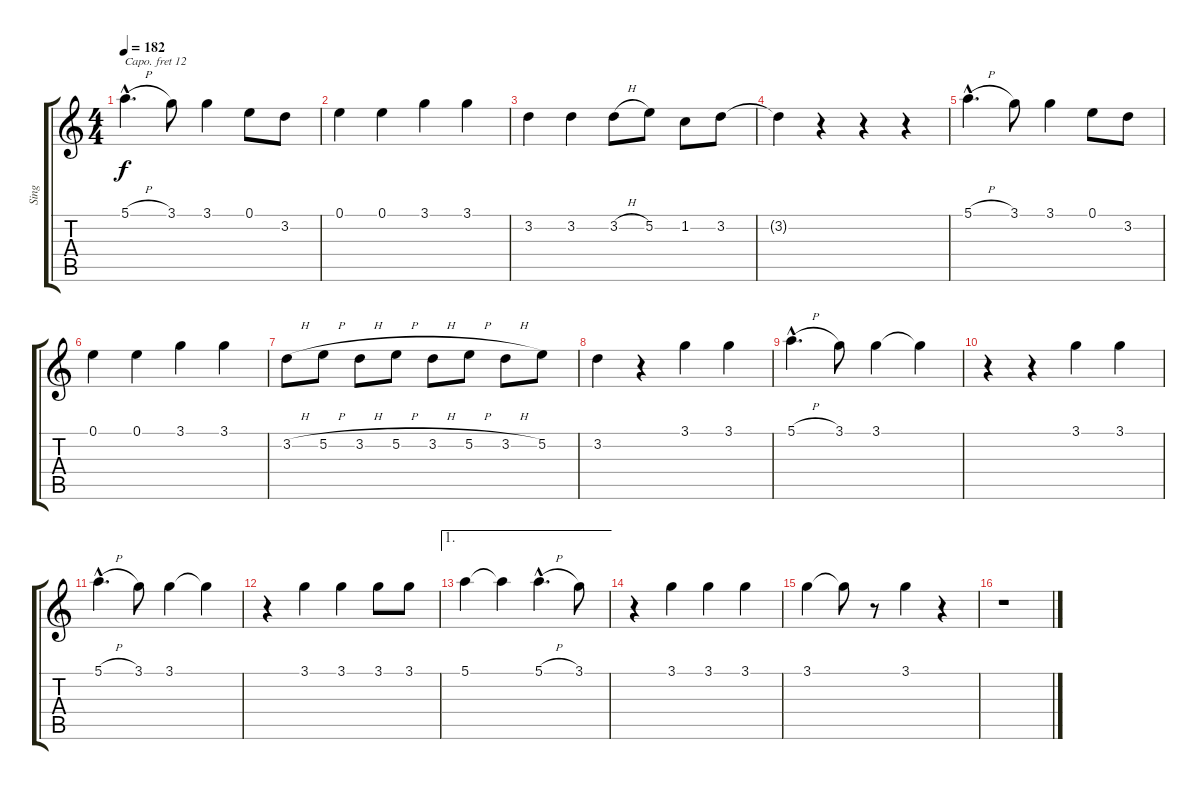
\track ("Sing" "Sing") {instrument panflute}
\staff {score tabs}
\capo 12
\tuning (E4 B3 G3 D3 A2 E2) {hide}
\ts (4 4)
\tempo 182
\clef g2
\ks c
5.1{h hac}.4{d dy f} 3.1.8 3.1.4 0.1.8 3.2.8 |
0.1.4 0.1.4 3.1.4 3.1.4 |
3.2.4 3.2.4 3.2{h}.8 5.2.8 1.2.8 3.2.8 |
3.2{t}.4 r.4 r.4 r.4 |
5.1{h hac}.4{d} 3.1.8 3.1.4 0.1.8 3.2.8 |
0.1.4 0.1.4 3.1.4 3.1.4 |
3.2{h}.8 5.2{h}.8 3.2{h}.8 5.2{h}.8 3.2{h}.8 5.2{h}.8 3.2{h}.8 5.2.8 |
3.2.4 r.4 3.1.4 3.1.4 |
5.1{h hac}.4{d} 3.1.8 3.1.4 3.1{t}.4 |
r.4 r.4 3.1.4 3.1.4 |
5.1{h hac}.4{d} 3.1.8 3.1.4 3.1{t}.4 |
r.4 3.1.4 3.1.4 3.1.8 3.1.8 |
\ae 1
5.1.4 5.1{t}.4 5.1{h hac}.4{d} 3.1.8 |
r.4 3.1.4 3.1.4 3.1.4 |
3.1.4 3.1{t}.8 r.8 3.1.4 r.4 |
r.1
